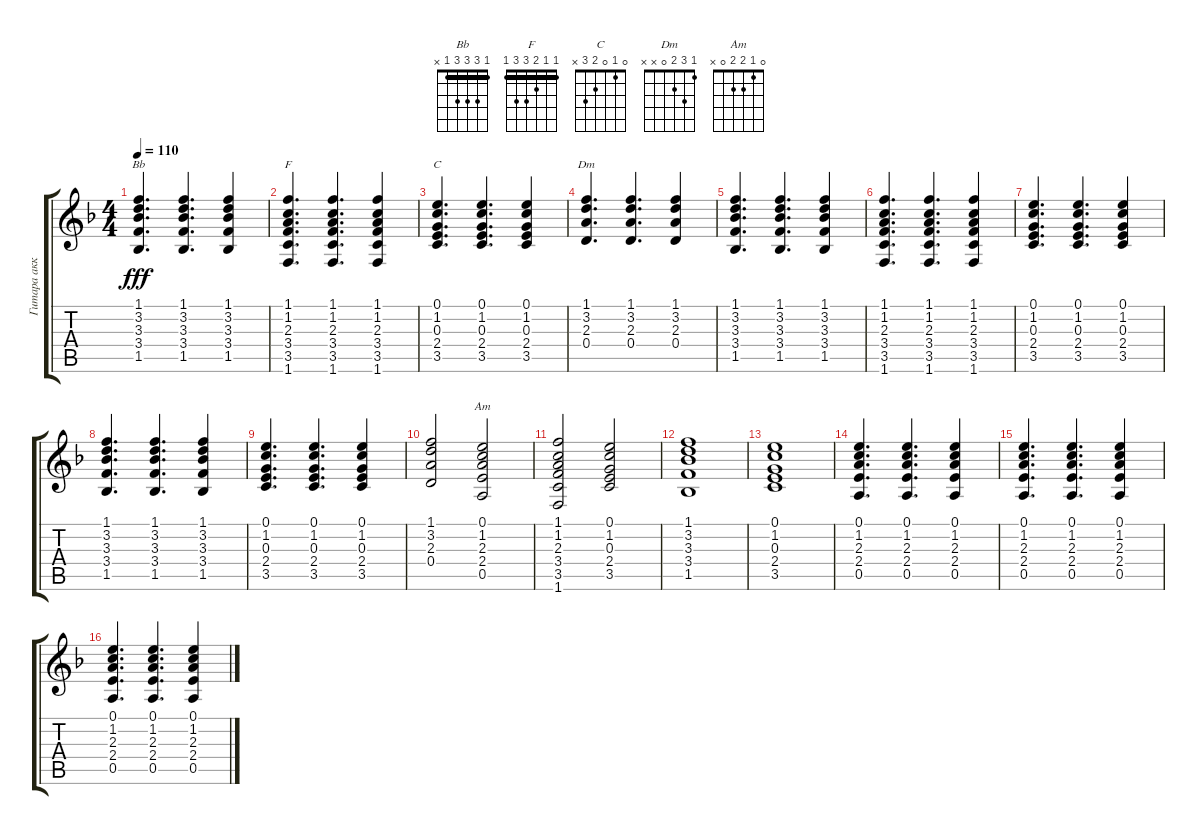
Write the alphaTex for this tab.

\track ("Гитара акк" "Гитара акк") {instrument acousticguitarnylon}
\staff {score tabs}
\tuning (E4 B3 G3 D3 A2 E2) {hide}
\chord ("Bb" 1 3 3 3 1 x) {barre 1}
\chord ("F" 1 1 2 3 3 1) {barre 1}
\chord ("C" 0 1 0 2 3 x)
\chord ("Dm" 1 3 2 0 x x)
\chord ("Am" 0 1 2 2 0 x)
\ts (4 4)
\tempo 110
\clef g2
\ks f
(1.1 3.2 3.3 3.4 1.5).4{d ch "Bb" dy fff} (1.1 3.2 3.3 3.4 1.5).4{d} (1.1 3.2 3.3 3.4 1.5).4 |
(1.1 1.2 2.3 3.4 3.5 1.6).4{d ch "F"} (1.1 1.2 2.3 3.4 3.5 1.6).4{d} (1.1 1.2 2.3 3.4 3.5 1.6).4 |
(0.1 1.2 0.3 2.4 3.5).4{d ch "C"} (0.1 1.2 0.3 2.4 3.5).4{d} (0.1 1.2 0.3 2.4 3.5).4 |
(1.1 3.2 2.3 0.4).4{d ch "Dm"} (1.1 3.2 2.3 0.4).4{d} (1.1 3.2 2.3 0.4).4 |
(1.1 3.2 3.3 3.4 1.5).4{d} (1.1 3.2 3.3 3.4 1.5).4{d} (1.1 3.2 3.3 3.4 1.5).4 |
(1.1 1.2 2.3 3.4 3.5 1.6).4{d} (1.1 1.2 2.3 3.4 3.5 1.6).4{d} (1.1 1.2 2.3 3.4 3.5 1.6).4 |
(0.1 1.2 0.3 2.4 3.5).4{d} (0.1 1.2 0.3 2.4 3.5).4{d} (0.1 1.2 0.3 2.4 3.5).4 |
(1.1 3.2 3.3 3.4 1.5).4{d} (1.1 3.2 3.3 3.4 1.5).4{d} (1.1 3.2 3.3 3.4 1.5).4 |
(0.1 1.2 0.3 2.4 3.5).4{d} (0.1 1.2 0.3 2.4 3.5).4{d} (0.1 1.2 0.3 2.4 3.5).4 |
(1.1 3.2 2.3 0.4).2 (0.1 1.2 2.3 2.4 0.5).2{ch "Am"} |
(1.1 1.2 2.3 3.4 3.5 1.6).2 (0.1 1.2 0.3 2.4 3.5).2 |
(1.1 3.2 3.3 3.4 1.5).1 |
(0.1 1.2 0.3 2.4 3.5).1 |
(0.1 1.2 2.3 2.4 0.5).4{d} (0.1 1.2 2.3 2.4 0.5).4{d} (0.1 1.2 2.3 2.4 0.5).4 |
(0.1 1.2 2.3 2.4 0.5).4{d} (0.1 1.2 2.3 2.4 0.5).4{d} (0.1 1.2 2.3 2.4 0.5).4 |
(0.1 1.2 2.3 2.4 0.5).4{d} (0.1 1.2 2.3 2.4 0.5).4{d} (0.1 1.2 2.3 2.4 0.5).4
